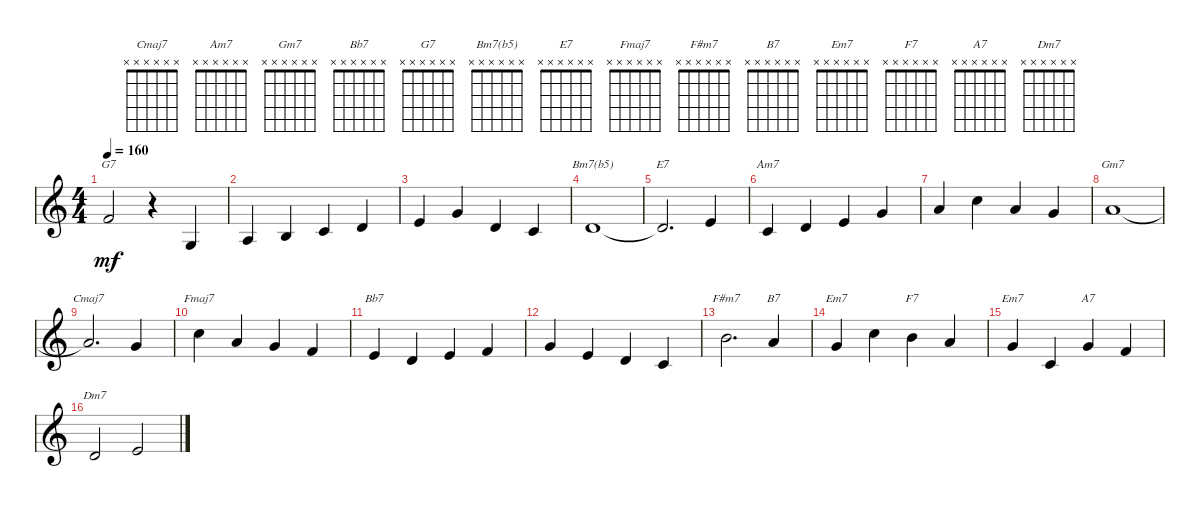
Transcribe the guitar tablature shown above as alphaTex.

\defaultSystemsLayout 4
\bracketExtendMode groupsimilarinstruments
\singleTrackTrackNamePolicy hidden
\multiTrackTrackNamePolicy hidden
\otherSystemsTrackNameOrientation horizontal
\track ("Steel Guitar" "S-Gt") {instrument acousticguitarsteel}
\staff {score}
\tuning (E4 B3 G3 D3 A2 E2)
\chord ("Cmaj7" x x x x x x)
\chord ("Am7" x x x x x x)
\chord ("Gm7" x x x x x x)
\chord ("Bb7" x x x x x x)
\chord ("G7" x x x x x x)
\chord ("Bm7(b5)" x x x x x x)
\chord ("E7" x x x x x x)
\chord ("Fmaj7" x x x x x x)
\chord ("F#m7" x x x x x x)
\chord ("B7" x x x x x x)
\chord ("Em7" x x x x x x)
\chord ("F7" x x x x x x)
\chord ("A7" x x x x x x)
\chord ("Dm7" x x x x x x)
\ts (4 4)
\tempo 160
\clef g2
\ks c
3.4{t}.2{ch "G7" dy mf} r.4 3.6.4 |
0.5.4 2.5.4 3.5.4 0.4.4 |
2.4.4 0.3.4 0.4.4 3.5.4 |
0.4.1{ch "Bm7(b5)"} |
0.4{t}.2{d ch "E7"} 2.4.4 |
3.5.4{ch "Am7"} 0.4.4 2.4.4 0.3.4 |
2.3.4 1.2.4 2.3.4 0.3.4 |
2.3.1{ch "Gm7"} |
2.3{t}.2{d ch "Cmaj7"} 0.3.4 |
1.2.4{ch "Fmaj7"} 2.3.4 0.3.4 3.4.4 |
2.4.4{ch "Bb7"} 0.4.4 2.4.4 3.4.4 |
0.3.4 2.4.4 0.4.4 3.5.4 |
0.2.2{d ch "F#m7"} 2.3.4{ch "B7"} |
0.3.4{ch "Em7"} 1.2.4 0.2.4{ch "F7"} 2.3.4 |
0.3.4{ch "Em7"} 3.5.4 0.3.4{ch "A7"} 3.4.4 |
0.4.2{ch "Dm7"} 2.4.2
